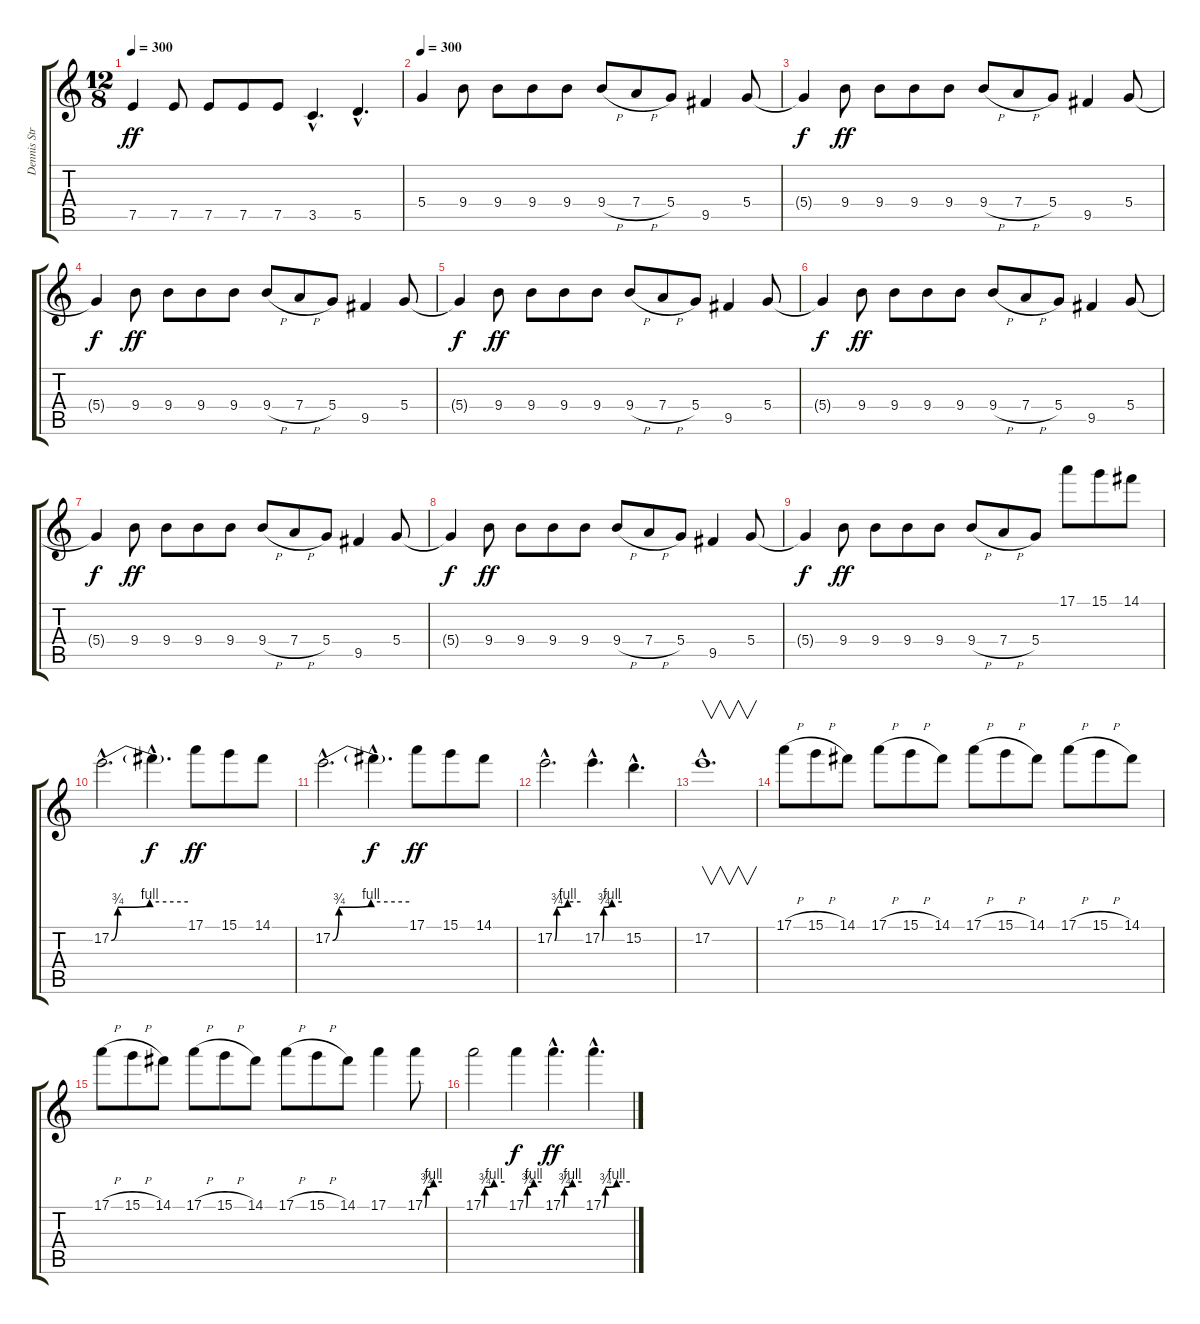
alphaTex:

\track ("Dennis Stratton" "Dennis Str") {instrument overdrivenguitar}
\staff {score tabs}
\tuning (E4 B3 G3 D3 A2 E2) {hide}
\ts (12 8)
\tempo 300
\clef g2
\ks c
7.5.4{dy ff} 7.5.8 7.5.8 7.5.8 7.5.8 3.5{hac}.4{d} 5.5{hac}.4{d} |
\tempo 300
5.4.4 9.4.8 9.4.8 9.4.8 9.4.8 9.4{h}.8 7.4{h}.8 5.4.8 9.5.4 5.4.8 |
5.4{t}.4{dy f} 9.4.8{dy ff} 9.4.8 9.4.8 9.4.8 9.4{h}.8 7.4{h}.8 5.4.8 9.5.4 5.4.8 |
5.4{t}.4{dy f} 9.4.8{dy ff} 9.4.8 9.4.8 9.4.8 9.4{h}.8 7.4{h}.8 5.4.8 9.5.4 5.4.8 |
5.4{t}.4{dy f} 9.4.8{dy ff} 9.4.8 9.4.8 9.4.8 9.4{h}.8 7.4{h}.8 5.4.8 9.5.4 5.4.8 |
5.4{t}.4{dy f} 9.4.8{dy ff} 9.4.8 9.4.8 9.4.8 9.4{h}.8 7.4{h}.8 5.4.8 9.5.4 5.4.8 |
5.4{t}.4{dy f} 9.4.8{dy ff} 9.4.8 9.4.8 9.4.8 9.4{h}.8 7.4{h}.8 5.4.8 9.5.4 5.4.8 |
5.4{t}.4{dy f} 9.4.8{dy ff} 9.4.8 9.4.8 9.4.8 9.4{h}.8 7.4{h}.8 5.4.8 9.5.4 5.4.8 |
5.4{t}.4{dy f} 9.4.8{dy ff} 9.4.8 9.4.8 9.4.8 9.4{h}.8 7.4{h}.8 5.4.8 17.1.8 15.1.8 14.1.8 |
17.2{be (custom 0 0 5 3 30 4 60 4) hac}.2{d} 17.2{hac t}.4{d dy f} 17.1.8{dy ff} 15.1.8 14.1.8 |
17.2{be (custom 0 0 5 3 30 4 60 4) hac}.2{d} 17.2{hac t}.4{d dy f} 17.1.8{dy ff} 15.1.8 14.1.8 |
17.2{be (custom 0 0 5 3 30 4 60 4) hac}.2{d} 17.2{be (custom 0 0 5 3 30 4 60 4) hac}.4{d} 15.2{hac}.4{d} |
17.2{hac}.1{v d} |
17.1{h}.8 15.1{h}.8 14.1.8 17.1{h}.8 15.1{h}.8 14.1.8 17.1{h}.8 15.1{h}.8 14.1.8 17.1{h}.8 15.1{h}.8 14.1.8 |
17.1{h}.8 15.1{h}.8 14.1.8 17.1{h}.8 15.1{h}.8 14.1.8 17.1{h}.8 15.1{h}.8 14.1.8 17.1.4 17.1{be (custom 0 0 5 3 30 4 60 4)}.8 |
17.1{be (custom 0 0 4 3 30 4 60 4)}.2 17.1{be (custom 0 0 5 3 30 4 60 4)}.4{dy f} 17.1{be (custom 0 0 5 3 30 4 60 4) hac}.4{d dy ff} 17.1{be (custom 0 0 5 3 30 4 60 4) hac}.4{d}
